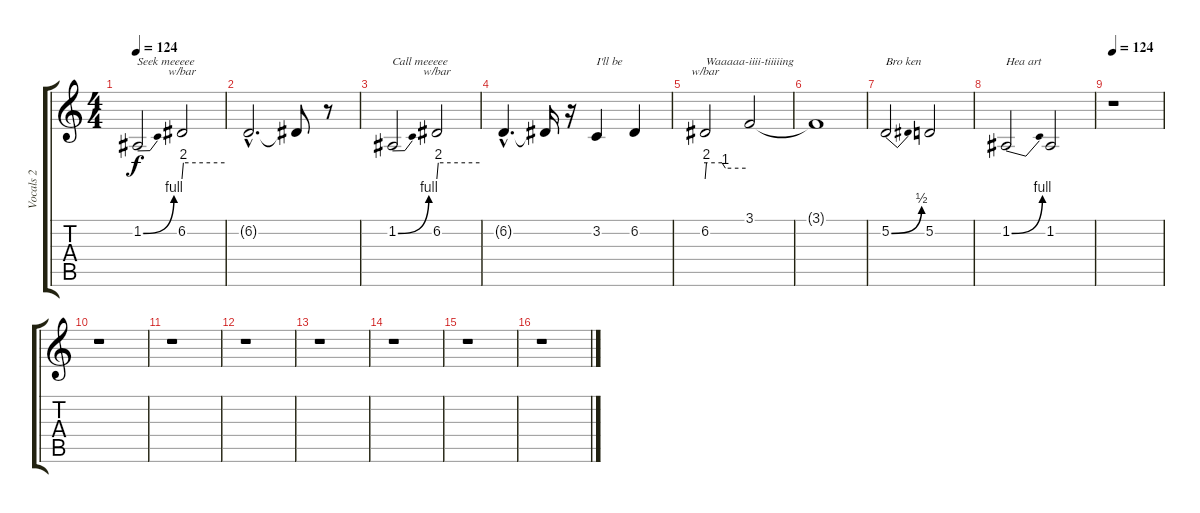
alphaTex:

\track ("Vocals 2" "Vocals 2") {instrument oboe}
\staff {score tabs}
\tuning (D4 A3 F3 C3 G2 C2) {hide}
\ts (4 4)
\tempo 124
\clef g2
\ks c
1.2{be (bend 0 0 60 4)}.2{txt "Seek meeeee" dy f} 6.2.2{tbe (custom default 0 0 2 8 60 8)} |
6.2{hac t}.2{d} 6.2{t}.8 r.8 |
1.2{be (bend 0 0 60 4)}.2{txt "Call meeeee"} 6.2.2{tbe (custom default 0 0 2 8 60 8)} |
6.2{hac t}.4{d} 6.2{t}.16 r.16 3.2.4{txt "I'll be"} 6.2.4 |
6.2.2{tbe (custom default 0 0 2 8 25 8 30 4 60 4) txt "Waaaaa-iiii-tiiiiing"} 3.1.2 |
3.1{t}.1 |
5.2{be (bend 0 0 60 2)}.2{txt "Bro ken"} 5.2.2 |
1.2{be (bend 0 0 60 4)}.2{txt "Hea art"} 1.2.2 |
\tempo 124
r.1 |
r.1 |
r.1 |
r.1 |
r.1 |
r.1 |
r.1 |
r.1
